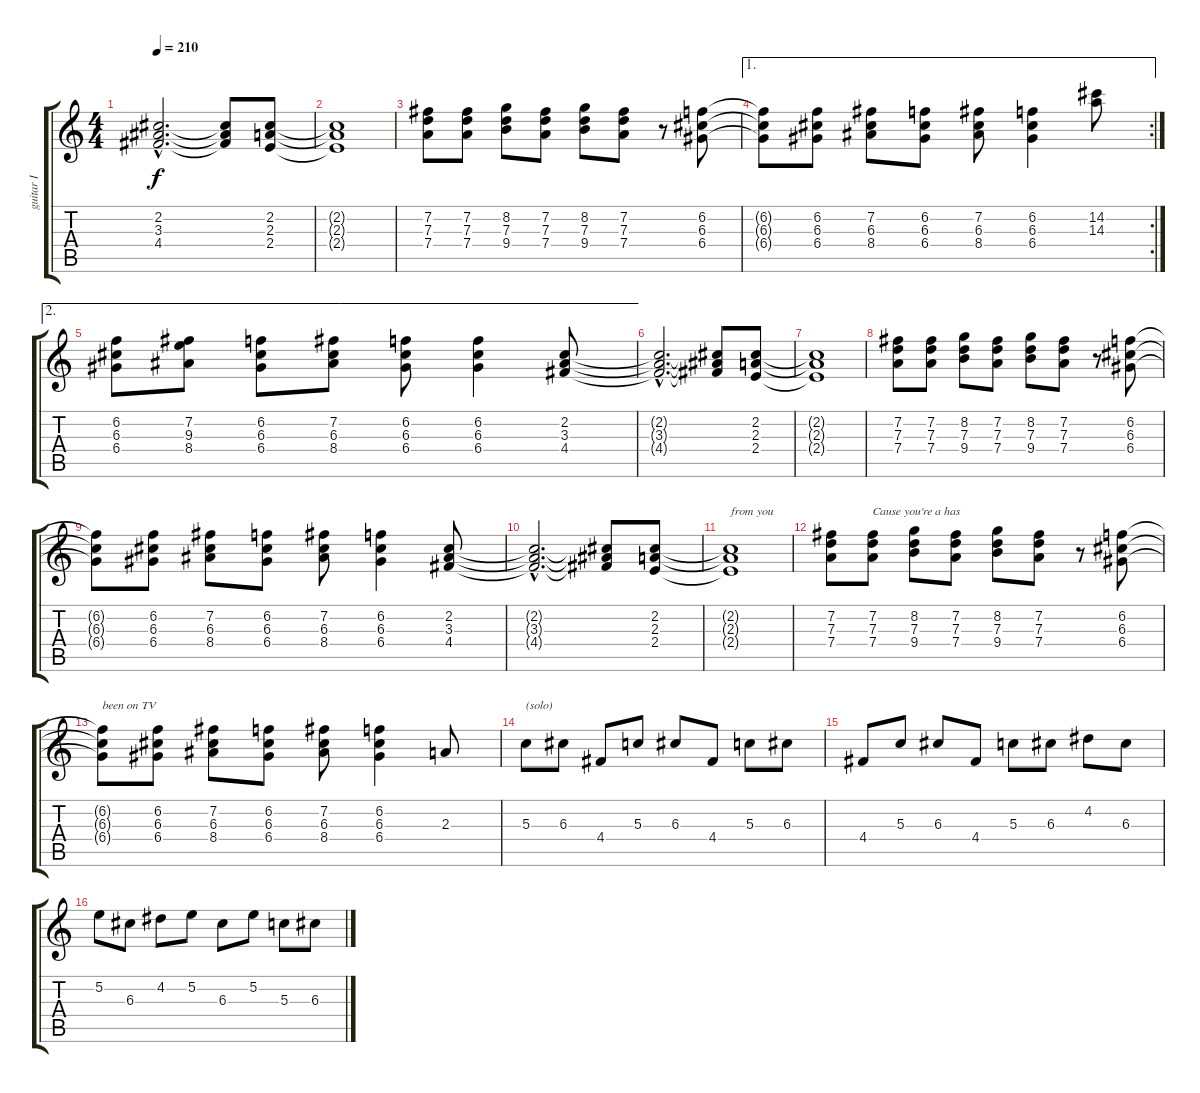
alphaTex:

\track ("guitar I" "guitar I") {instrument overdrivenguitar}
\staff {score tabs}
\tuning (E4 B3 G3 D3 A2 E2) {hide}
\ts (4 4)
\tempo 210
\clef g2
\ks c
(2.2{hac t} 3.3{hac t} 4.4{hac t}).2{d dy f} (2.2{t} 3.3{t} 4.4{t}).8 (2.2 2.3 2.4).8 |
(2.2{t} 2.3{t} 2.4{t}).1 |
(7.2 7.3 7.4).8 (7.2 7.3 7.4).8 (8.2 7.3 9.4).8 (7.2 7.3 7.4).8 (8.2 7.3 9.4).8 (7.2 7.3 7.4).8 r.8 (6.2 6.3 6.4).8 |
\ae 1
\rc 2
(6.2{t} 6.3{t} 6.4{t}).8 (6.2 6.3 6.4).8 (7.2 6.3 8.4).8 (6.2 6.3 6.4).8 (7.2 6.3 8.4).8 (6.2 6.3 6.4).4 (14.2 14.3).8 |
\ae 2
(6.2 6.3 6.4).8 (7.2 9.3 8.4).8 (6.2 6.3 6.4).8 (7.2 6.3 8.4).8 (6.2 6.3 6.4).8 (6.2 6.3 6.4).4 (2.2 3.3 4.4).8 |
(2.2{hac t} 3.3{hac t} 4.4{hac t}).2{d} (2.2{t} 3.3{t} 4.4{t}).8 (2.2 2.3 2.4).8 |
(2.2{t} 2.3{t} 2.4{t}).1 |
(7.2 7.3 7.4).8 (7.2 7.3 7.4).8 (8.2 7.3 9.4).8 (7.2 7.3 7.4).8 (8.2 7.3 9.4).8 (7.2 7.3 7.4).8 r.8 (6.2 6.3 6.4).8 |
(6.2{t} 6.3{t} 6.4{t}).8 (6.2 6.3 6.4).8 (7.2 6.3 8.4).8 (6.2 6.3 6.4).8 (7.2 6.3 8.4).8 (6.2 6.3 6.4).4 (2.2 3.3 4.4).8 |
(2.2{hac t} 3.3{hac t} 4.4{hac t}).2{d} (2.2{t} 3.3{t} 4.4{t}).8 (2.2 2.3 2.4).8 |
(2.2{t} 2.3{t} 2.4{t}).1{txt "from you"} |
(7.2 7.3 7.4).8 (7.2 7.3 7.4).8{txt "Cause you're a has"} (8.2 7.3 9.4).8 (7.2 7.3 7.4).8 (8.2 7.3 9.4).8 (7.2 7.3 7.4).8 r.8 (6.2 6.3 6.4).8 |
(6.2{t} 6.3{t} 6.4{t}).8{txt "been on TV"} (6.2 6.3 6.4).8 (7.2 6.3 8.4).8 (6.2 6.3 6.4).8 (7.2 6.3 8.4).8 (6.2 6.3 6.4).4 2.3.8 |
5.3.8{txt "(solo)"} 6.3.8 4.4.8 5.3.8 6.3.8 4.4.8 5.3.8 6.3.8 |
4.4.8 5.3.8 6.3.8 4.4.8 5.3.8 6.3.8 4.2.8 6.3.8 |
5.2.8 6.3.8 4.2.8 5.2.8 6.3.8 5.2.8 5.3.8 6.3.8
